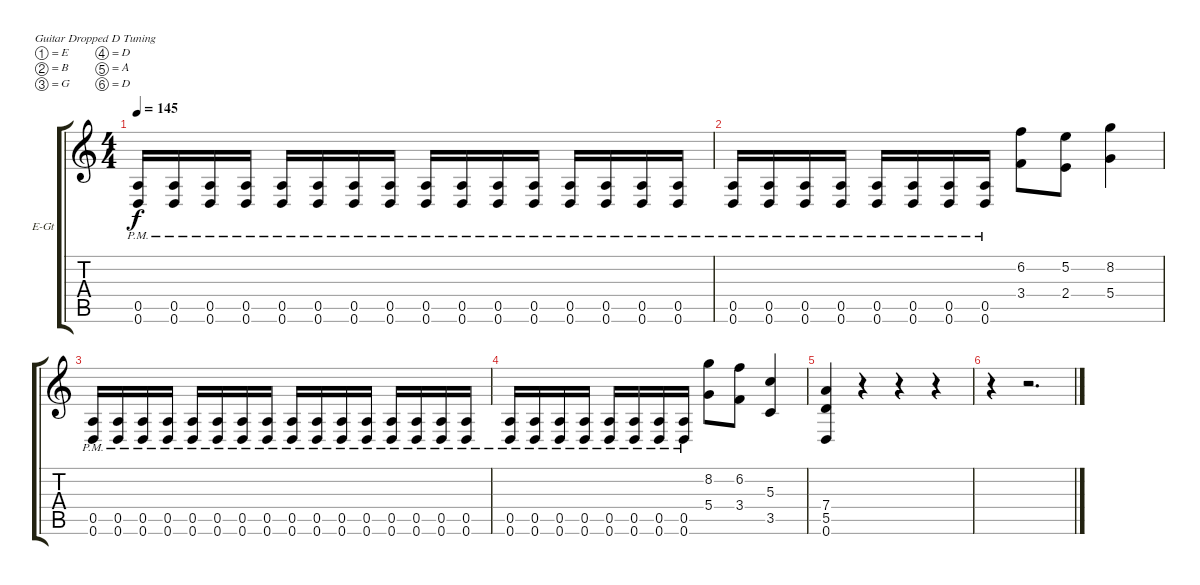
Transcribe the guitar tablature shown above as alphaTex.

\bracketExtendMode groupsimilarinstruments
\firstSystemTrackNameOrientation horizontal
\otherSystemsTrackNameOrientation horizontal
\track ("Spur 2" "E-Gt") {instrument distortionguitar}
\staff {score tabs}
\tuning (E4 B3 G3 D3 A2 D2)
\ts (4 4)
\tempo 145
\clef g2
\ks c
(0.5{pm} 0.6{pm}).16{dy f} (0.5{pm} 0.6{pm}).16 (0.5{pm} 0.6{pm}).16 (0.5{pm} 0.6{pm}).16 (0.5{pm} 0.6{pm}).16 (0.5{pm} 0.6{pm}).16 (0.5{pm} 0.6{pm}).16 (0.5{pm} 0.6{pm}).16 (0.5{pm} 0.6{pm}).16 (0.5{pm} 0.6{pm}).16 (0.5{pm} 0.6{pm}).16 (0.5{pm} 0.6{pm}).16 (0.5{pm} 0.6{pm}).16 (0.5{pm} 0.6{pm}).16 (0.5{pm} 0.6{pm}).16 (0.5{pm} 0.6{pm}).16 |
(0.5{pm} 0.6{pm}).16 (0.5{pm} 0.6{pm}).16 (0.5{pm} 0.6{pm}).16 (0.5{pm} 0.6{pm}).16 (0.5{pm} 0.6{pm}).16 (0.5{pm} 0.6{pm}).16 (0.5{pm} 0.6{pm}).16 (0.5{pm} 0.6{pm}).16 (6.2 3.4).8 (5.2 2.4).8 (8.2 5.4).4 |
(0.5{pm} 0.6{pm}).16 (0.5{pm} 0.6{pm}).16 (0.5{pm} 0.6{pm}).16 (0.5{pm} 0.6{pm}).16 (0.5{pm} 0.6{pm}).16 (0.5{pm} 0.6{pm}).16 (0.5{pm} 0.6{pm}).16 (0.5{pm} 0.6{pm}).16 (0.5{pm} 0.6{pm}).16 (0.5{pm} 0.6{pm}).16 (0.5{pm} 0.6{pm}).16 (0.5{pm} 0.6{pm}).16 (0.5{pm} 0.6{pm}).16 (0.5{pm} 0.6{pm}).16 (0.5{pm} 0.6{pm}).16 (0.5{pm} 0.6{pm}).16 |
(0.5{pm} 0.6{pm}).16 (0.5{pm} 0.6{pm}).16 (0.5{pm} 0.6{pm}).16 (0.5{pm} 0.6{pm}).16 (0.5{pm} 0.6{pm}).16 (0.5{pm} 0.6{pm}).16 (0.5{pm} 0.6{pm}).16 (0.5{pm} 0.6{pm}).16 (8.2 5.4).8 (6.2 3.4).8 (5.3 3.5).4 |
(7.4 5.5 0.6).4 r.4 r.4 r.4 |
r.4 r.2{d}
